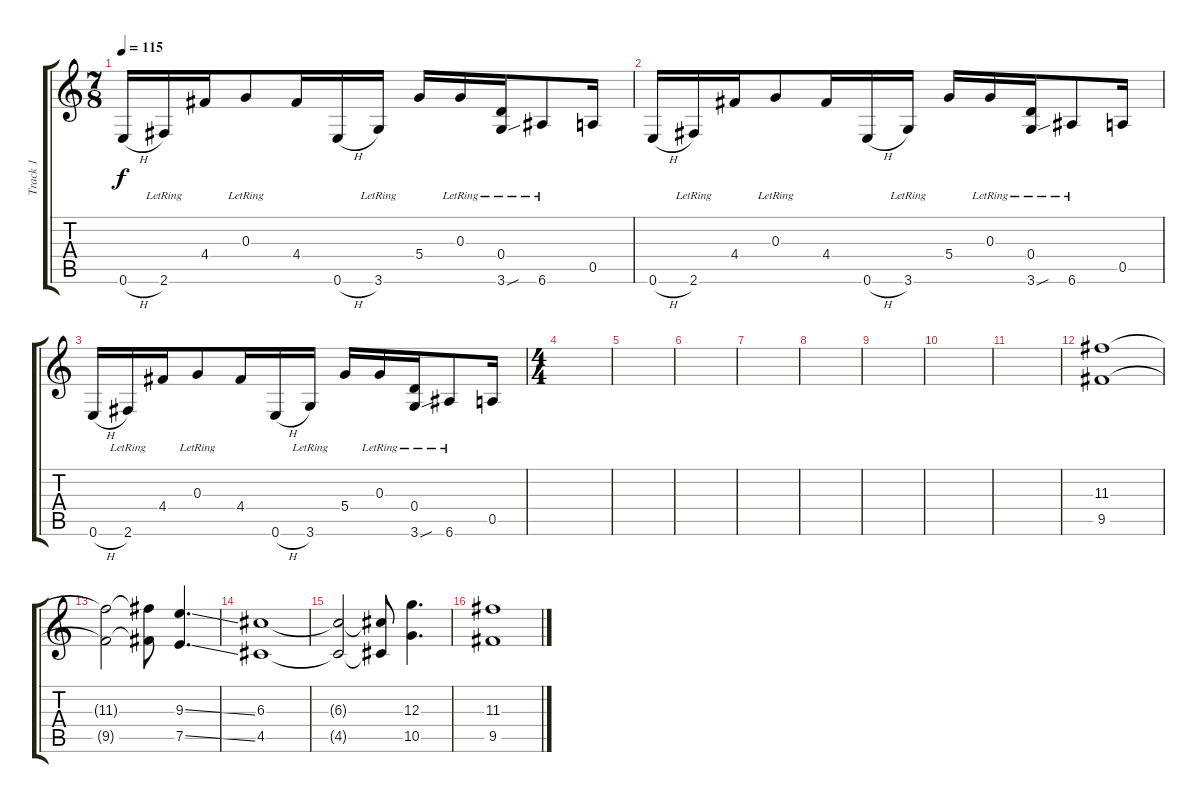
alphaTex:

\track ("Track 1" "Track 1") {instrument acousticguitarsteel}
\staff {score tabs}
\tuning (E4 B3 G3 D3 A2 E2) {hide}
\ts (7 8)
\tempo 115
\clef g2
\ks c
0.6{h}.16{dy f} 2.6{lr}.16 4.4.16 0.3{lr}.8 4.4.16 0.6{h}.16 3.6{lr}.16 5.4.16 0.3{lr}.16 (0.4{lr} 3.6{sou lr}).16 6.6{lr}.8 0.5.16 |
0.6{h}.16 2.6{lr}.16 4.4.16 0.3{lr}.8 4.4.16 0.6{h}.16 3.6{lr}.16 5.4.16 0.3{lr}.16 (0.4{lr} 3.6{sou lr}).16 6.6{lr}.8 0.5.16 |
0.6{h}.16 2.6{lr}.16 4.4.16 0.3{lr}.8 4.4.16 0.6{h}.16 3.6{lr}.16 5.4.16 0.3{lr}.16 (0.4{lr} 3.6{sou lr}).16 6.6{lr}.8 0.5.16 |
\ts (4 4)
|
|
|
|
|
|
|
|
(11.3 9.5).1 |
(11.3{t} 9.5{t}).2 (11.3{t} 9.5{t}).8 (9.3{ss} 7.5{ss}).4{d} |
(6.3 4.5).1 |
(6.3{t} 4.5{t}).2 (6.3{t} 4.5{t}).8 (12.3 10.5).4{d} |
(11.3 9.5).1
